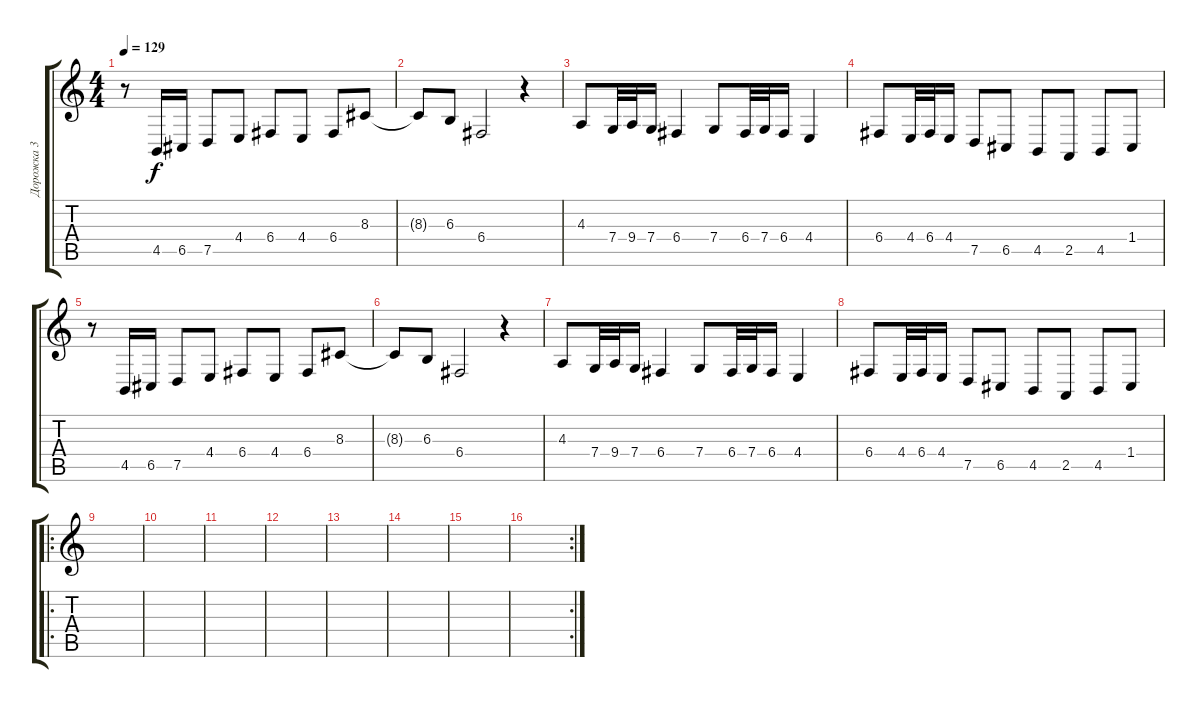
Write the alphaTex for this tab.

\track ("Дорожка 3" "Дорожка 3") {instrument acousticgrandpiano}
\staff {score tabs}
\tuning (D4 A3 F3 C3 G2 D2) {hide}
\ts (4 4)
\tempo 129
\clef g2
\ks c
r.8{dy f} 4.5.16 6.5.16 7.5.8 4.4.8 6.4.8 4.4.8 6.4.8 8.3.8 |
8.3{t}.8 6.3.8 6.4.2 r.4 |
4.3.8 7.4.32 9.4.32 7.4.16 6.4.4 7.4.8 6.4.32 7.4.32 6.4.16 4.4.4 |
6.4.8 4.4.32 6.4.32 4.4.16 7.5.8 6.5.8 4.5.8 2.5.8 4.5.8 1.4.8 |
r.8 4.5.16 6.5.16 7.5.8 4.4.8 6.4.8 4.4.8 6.4.8 8.3.8 |
8.3{t}.8 6.3.8 6.4.2 r.4 |
4.3.8 7.4.32 9.4.32 7.4.16 6.4.4 7.4.8 6.4.32 7.4.32 6.4.16 4.4.4 |
6.4.8 4.4.32 6.4.32 4.4.16 7.5.8 6.5.8 4.5.8 2.5.8 4.5.8 1.4.8 |
\ro
|
|
|
|
|
|
|
\rc 2
